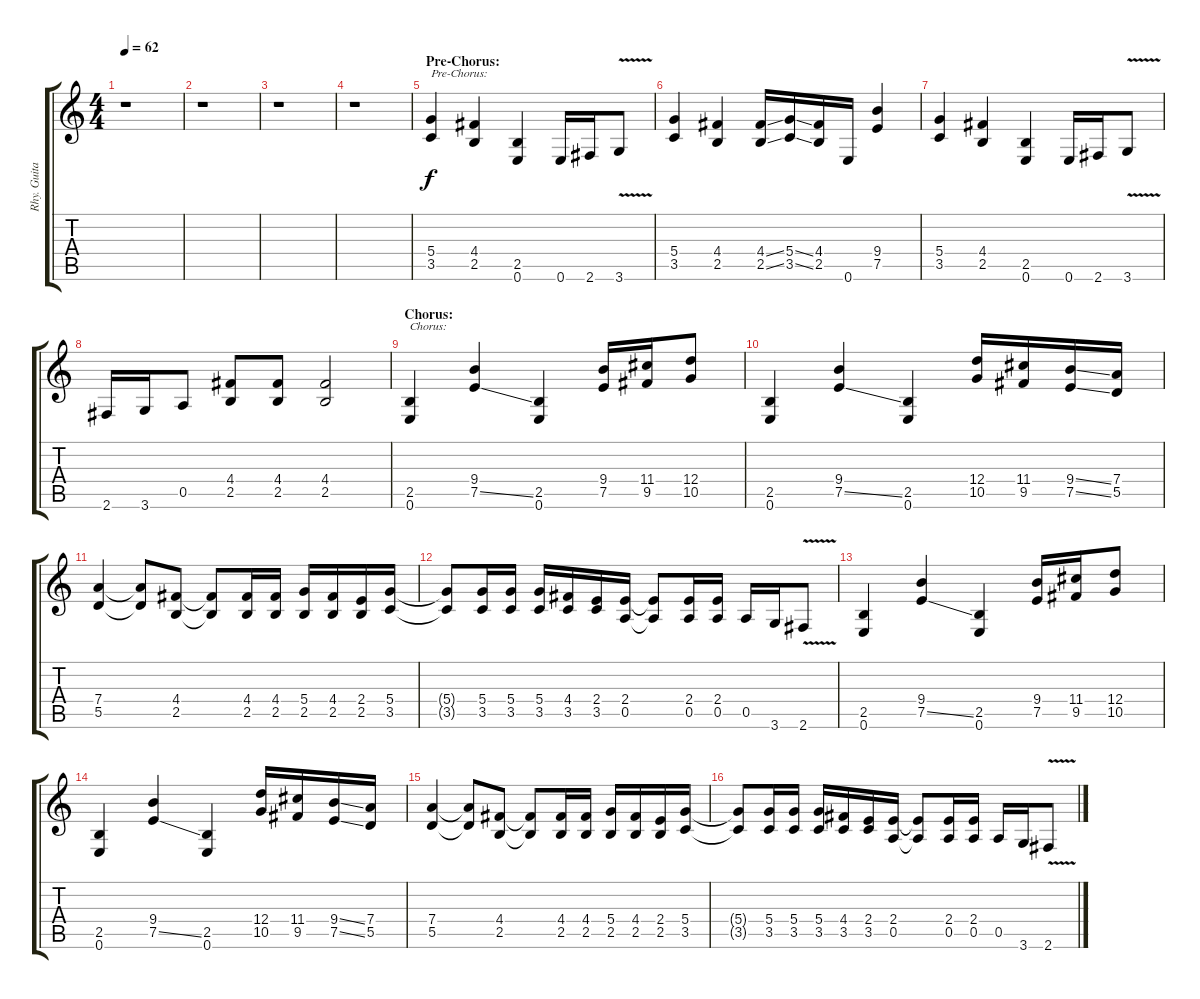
\track ("Rhy. Guitar 2" "Rhy. Guita") {instrument distortionguitar}
\staff {score tabs}
\tuning (E4 B3 G3 D3 A2 E2) {hide}
\ts (4 4)
\tempo 62
\clef g2
\ks c
r.1{dy f} |
r.1 |
r.1 |
r.1 |
\section ("" "Pre-Chorus:")
(5.4 3.5).4{txt "Pre-Chorus:"} (4.4 2.5).4 (2.5 0.6).4 0.6.16 2.6.16 3.6{v}.8 |
(5.4 3.5).4 (4.4 2.5).4 (4.4{ss} 2.5{ss}).16 (5.4{ss} 3.5{ss}).16 (4.4 2.5).16 0.6.16 (9.4 7.5).4 |
(5.4 3.5).4 (4.4 2.5).4 (2.5 0.6).4 0.6.16 2.6.16 3.6{v}.8 |
2.6.16 3.6.16 0.5.8 (4.4 2.5).8 (4.4 2.5).8 (4.4 2.5).2 |
\section ("" "Chorus:")
(2.5 0.6).4{txt "Chorus:"} (9.4 7.5{ss}).4 (2.5 0.6).4 (9.4 7.5).16 (11.4 9.5).16 (12.4 10.5).8 |
(2.5 0.6).4 (9.4 7.5{ss}).4 (2.5 0.6).4 (12.4 10.5).16 (11.4 9.5).16 (9.4{ss} 7.5{ss}).16 (7.4 5.5).16 |
(7.4 5.5).4 (7.4{t} 5.5{t}).8 (4.4 2.5).8 (4.4{t} 2.5{t}).8 (4.4 2.5).16 (4.4 2.5).16 (5.4 2.5).16 (4.4 2.5).16 (2.4 2.5).16 (5.4 3.5).16 |
(5.4{t} 3.5{t}).8 (5.4 3.5).16 (5.4 3.5).16 (5.4 3.5).16 (4.4 3.5).16 (2.4 3.5).16 (2.4 0.5).16 (2.4{t} 0.5{t}).8 (2.4 0.5).16 (2.4 0.5).16 0.5.16 3.6.16 2.6{v}.8 |
(2.5 0.6).4 (9.4 7.5{ss}).4 (2.5 0.6).4 (9.4 7.5).16 (11.4 9.5).16 (12.4 10.5).8 |
(2.5 0.6).4 (9.4 7.5{ss}).4 (2.5 0.6).4 (12.4 10.5).16 (11.4 9.5).16 (9.4{ss} 7.5{ss}).16 (7.4 5.5).16 |
(7.4 5.5).4 (7.4{t} 5.5{t}).8 (4.4 2.5).8 (4.4{t} 2.5{t}).8 (4.4 2.5).16 (4.4 2.5).16 (5.4 2.5).16 (4.4 2.5).16 (2.4 2.5).16 (5.4 3.5).16 |
(5.4{t} 3.5{t}).8 (5.4 3.5).16 (5.4 3.5).16 (5.4 3.5).16 (4.4 3.5).16 (2.4 3.5).16 (2.4 0.5).16 (2.4{t} 0.5{t}).8 (2.4 0.5).16 (2.4 0.5).16 0.5.16 3.6.16 2.6{v}.8
